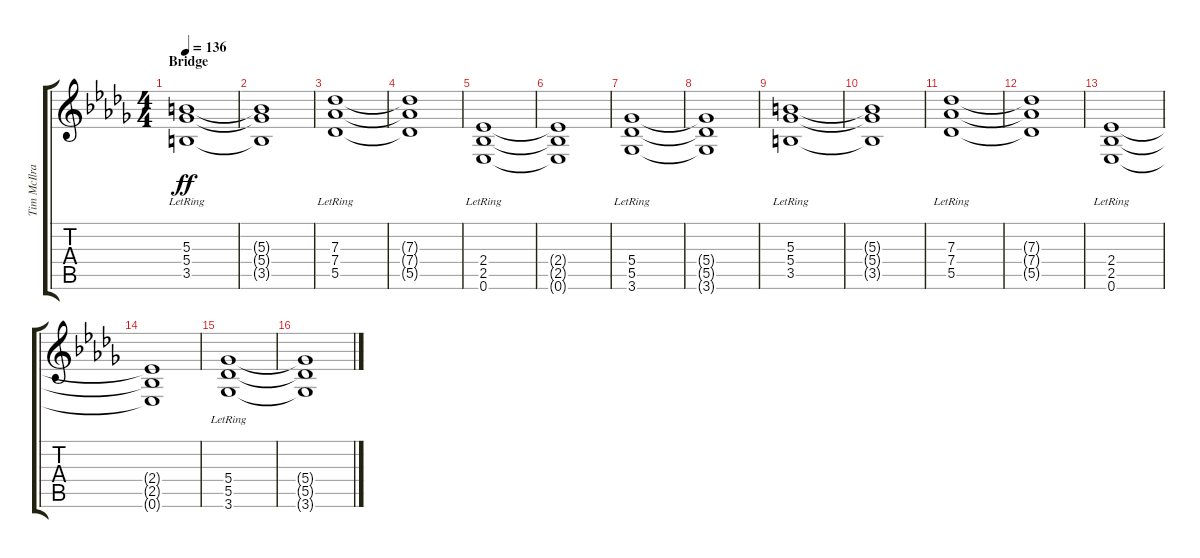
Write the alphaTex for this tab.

\track ("Tim McIlrath - Guitar One" "Tim McIlra") {instrument distortionguitar}
\staff {score tabs}
\tuning (Eb4 Bb3 Gb3 Db3 Ab2 Eb2) {hide}
\ts (4 4)
\section ("" "Bridge")
\tempo 136
\clef g2
\ks db
(5.3{lr} 5.4{lr} 3.5{lr}).1{dy ff volume 11 balance 8} |
(5.3{t} 5.4{t} 3.5{t}).1 |
(7.3{lr} 7.4{lr} 5.5{lr}).1 |
(7.3{t} 7.4{t} 5.5{t}).1 |
(2.4{lr} 2.5{lr} 0.6{lr}).1 |
(2.4{t} 2.5{t} 0.6{t}).1 |
(5.4{lr} 5.5{lr} 3.6{lr}).1 |
(5.4{t} 5.5{t} 3.6{t}).1 |
(5.3{lr} 5.4{lr} 3.5{lr}).1 |
(5.3{t} 5.4{t} 3.5{t}).1 |
(7.3{lr} 7.4{lr} 5.5{lr}).1 |
(7.3{t} 7.4{t} 5.5{t}).1 |
(2.4{lr} 2.5{lr} 0.6{lr}).1 |
(2.4{t} 2.5{t} 0.6{t}).1 |
(5.4{lr} 5.5{lr} 3.6{lr}).1 |
(5.4{t} 5.5{t} 3.6{t}).1
